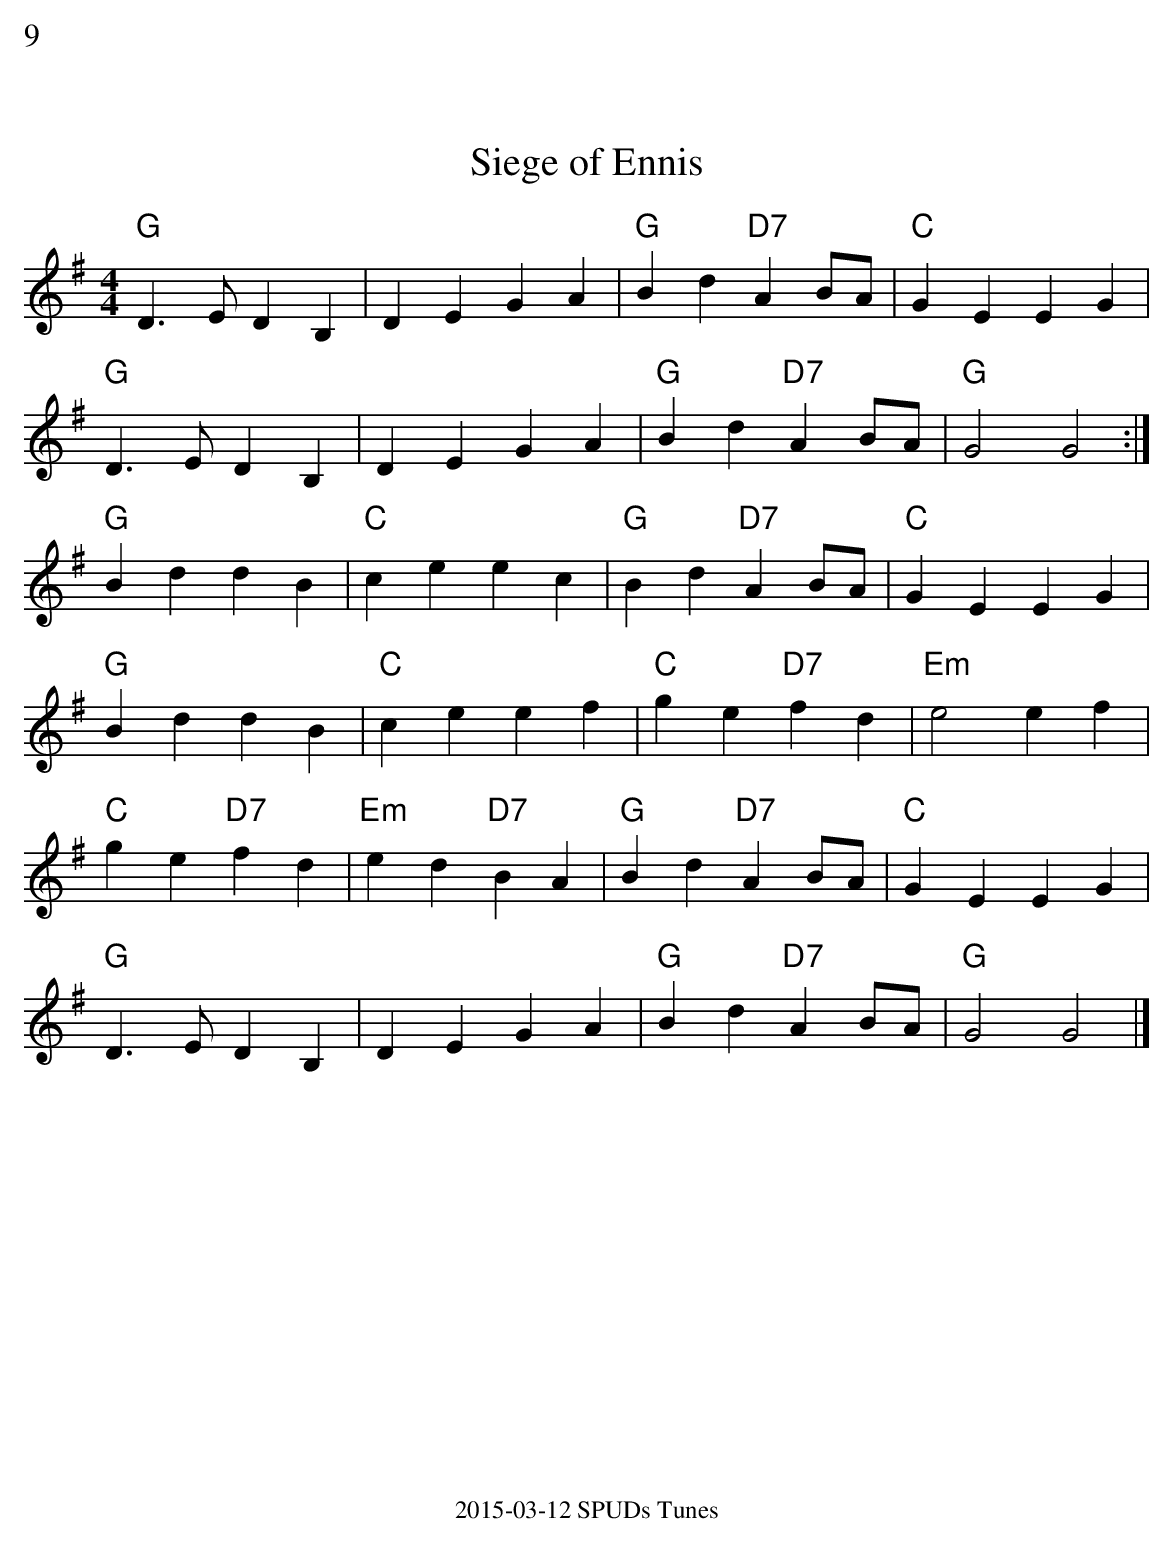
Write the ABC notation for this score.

X:1
%%text 9
T:Siege of Ennis
M:4/4
L:1/8
K:G
"G"D3ED2B,2|D2E2G2A2|"G"B2d2"D7"A2BA|"C"G2E2 E2G2|
"G"D3ED2B,2|D2E2G2A2|"G"B2d2"D7"A2BA|"G"G4G4:|
"G"B2d2d2B2|"C"c2e2e2c2|"G"B2d2 "D7"A2BA|"C"G2E2 E2G2|
"G"B2d2d2B2|"C"c2e2e2f2|"C"g2e2"D7"f2d2|"Em"e4e2f2|
"C"g2e2 "D7"f2d2|"Em"e2d2 "D7"B2A2|"G"B2d2 "D7"A2BA|"C"G2E2E2G2|
"G"D3ED2B,2|D2E2G2A2|"G"B2d2"D7"A2BA|"G"G4G4|]
